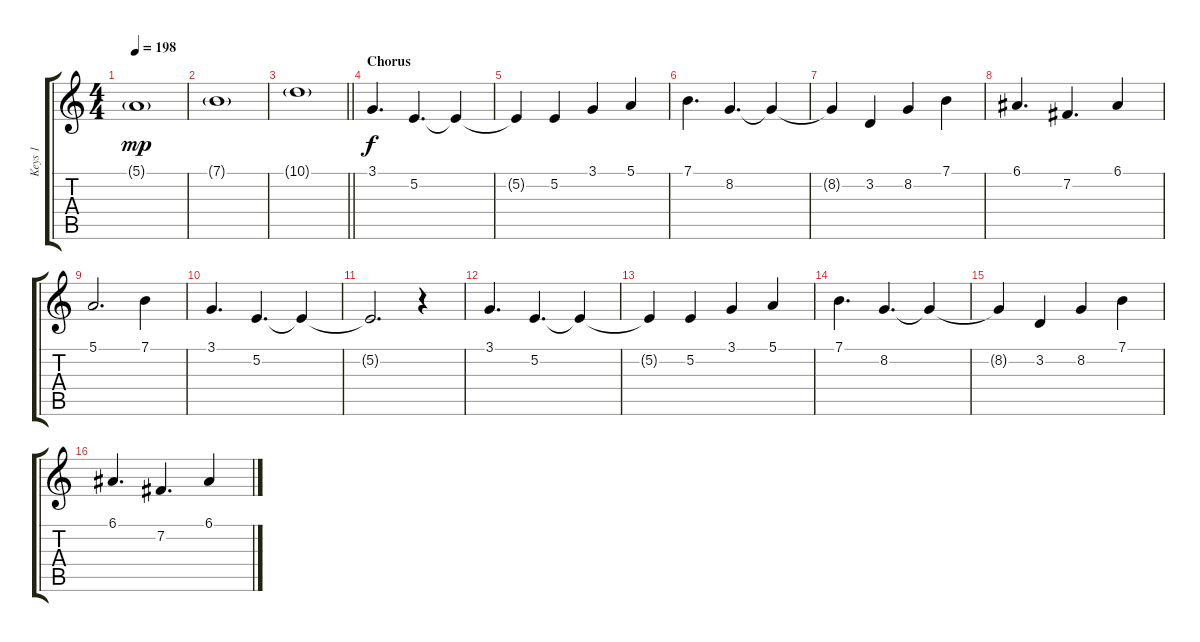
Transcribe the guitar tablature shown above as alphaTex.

\track ("Keys 1" "Keys 1") {instrument stringensemble1}
\staff {score tabs}
\tuning (E4 B3 G3 D3 A2 E2) {hide}
\ts (4 4)
\tempo 198
\clef g2
\ks c
5.1{g}.1{dy mp} |
7.1{g}.1 |
\barLineRight lightlight
10.1{g}.1 |
\section ("" "Chorus")
3.1.4{d dy f} 5.2.4{d} 5.2{t}.4 |
5.2{t}.4 5.2.4 3.1.4 5.1.4 |
7.1.4{d} 8.2.4{d} 8.2{t}.4 |
8.2{t}.4 3.2.4 8.2.4 7.1.4 |
6.1.4{d} 7.2.4{d} 6.1.4 |
5.1.2{d} 7.1.4 |
3.1.4{d} 5.2.4{d} 5.2{t}.4 |
5.2{t}.2{d} r.4 |
3.1.4{d} 5.2.4{d} 5.2{t}.4 |
5.2{t}.4 5.2.4 3.1.4 5.1.4 |
7.1.4{d} 8.2.4{d} 8.2{t}.4 |
8.2{t}.4 3.2.4 8.2.4 7.1.4 |
6.1.4{d} 7.2.4{d} 6.1.4
